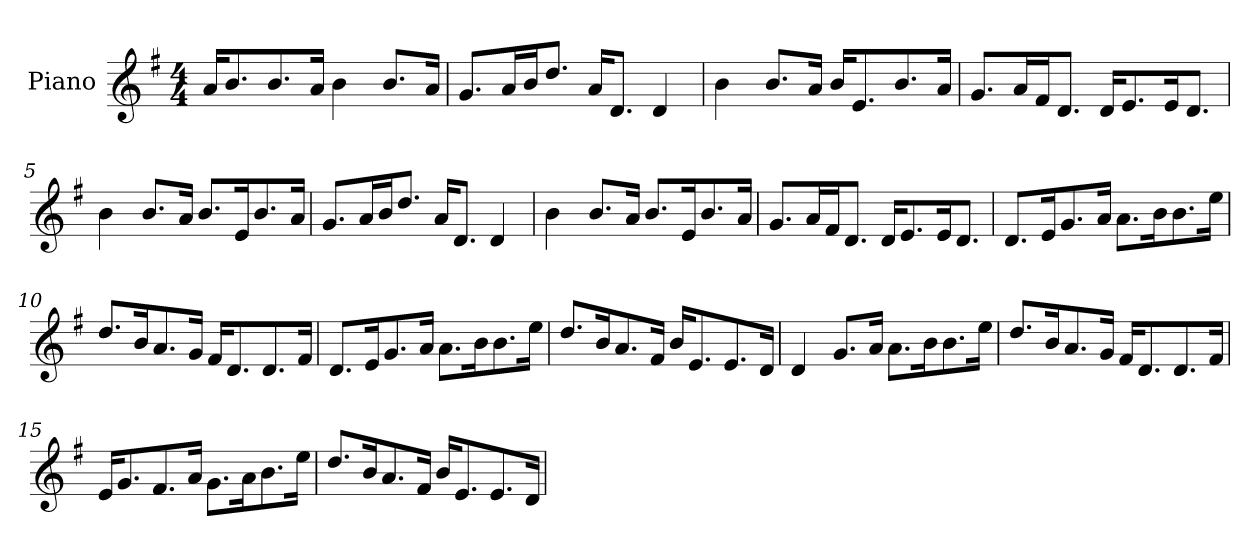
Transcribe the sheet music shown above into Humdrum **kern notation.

**kern
*part1
*staff1
*I"Piano
*I'Pno
*clefG2
*k[f#]
*e:
*M4/4
=1
16a/KL
8.b/
8.b/
16a/Jk
4b\
8.b/L
16a/Jk
=2
8.g/L
16a/L
16b/J
8.dd/J
16a/KL
8.d/J
4d/
=3
4b\
8.b/L
16a/Jk
16b/KL
8.e/
8.b/
16a/Jk
=4
8.g/L
16a/L
16f#/J
8.d/J
16d/KL
8.e/
16e/K
8.d/J
=5
4b\
8.b/L
16a/Jk
8.b/L
16e/K
8.b/
16a/Jk
=6
8.g/L
16a/L
16b/J
8.dd/J
16a/KL
8.d/J
4d/
=7
4b\
8.b/L
16a/Jk
8.b/L
16e/K
8.b/
16a/Jk
=8
8.g/L
16a/L
16f#/J
8.d/J
16d/KL
8.e/
16e/K
8.d/J
=9
8.d/L
16e/K
8.g/
16a/Jk
8.a\L
16b\K
8.b\
16ee\Jk
=10
8.dd/L
16b/K
8.a/
16g/Jk
16f#/KL
8.d/
8.d/
16f#/Jk
=11
8.d/L
16e/K
8.g/
16a/Jk
8.a\L
16b\K
8.b\
16ee\Jk
=12
8.dd/L
16b/K
8.a/
16f#/Jk
16b/KL
8.e/
8.e/
16d/Jk
=13
4d/
8.g/L
16a/Jk
8.a\L
16b\K
8.b\
16ee\Jk
=14
8.dd/L
16b/K
8.a/
16g/Jk
16f#/KL
8.d/
8.d/
16f#/Jk
=15
16e/KL
8.g/
8.f#/
16a/Jk
8.g\L
16a\K
8.b\
16ee\Jk
=16
8.dd/L
16b/K
8.a/
16f#/Jk
16b/KL
8.e/
8.e/
16d/Jk
=
*-
